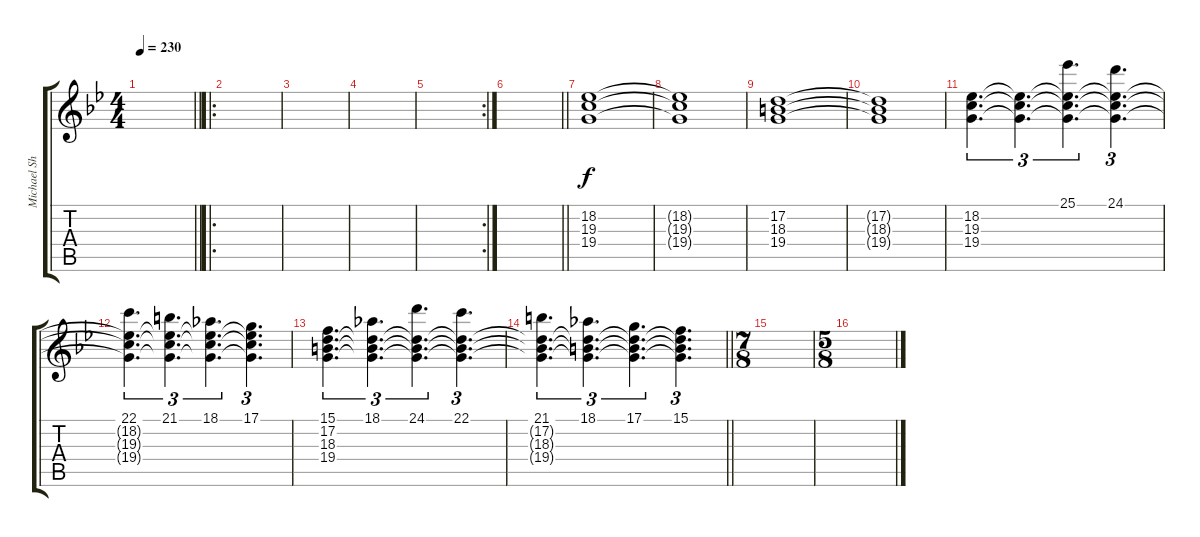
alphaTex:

\track ("Michael Sherer" "Michael Sh") {instrument lead2sawtooth}
\staff {score tabs}
\tuning (D4 A3 F3 C3 G2 C2) {hide}
\ts (4 4)
\tempo 230
\clef g2
\barLineRight lightlight
\ks bb
|
\ro
\section ("" "")
|
|
|
\rc 2
|
\barLineRight lightlight
|
\section ("" "")
(18.2 19.3 19.4).1 |
(18.2{t} 19.3{t} 19.4{t}).1 |
(17.2 18.3 19.4).1 |
(17.2{t} 18.3{t} 19.4{t}).1 |
(18.2 19.3 19.4).4{d tu (3 2)} (18.2{t} 19.3{t} 19.4{t}).4{d tu (3 2)} (25.1 18.2{t} 19.3{t} 19.4{t}).4{d tu (3 2)} (24.1 18.2{t} 19.3{t} 19.4{t}).4{d tu (3 2)} |
(22.1 18.2{t} 19.3{t} 19.4{t}).4{d tu (3 2)} (21.1 18.2{t} 19.3{t} 19.4{t}).4{d tu (3 2)} (18.1 18.2{t} 19.3{t} 19.4{t}).4{d tu (3 2)} (17.1 18.2{t} 19.3{t} 19.4{t}).4{d tu (3 2)} |
(15.1 17.2 18.3 19.4).4{d tu (3 2)} (18.1 17.2{t} 18.3{t} 19.4{t}).4{d tu (3 2)} (24.1 17.2{t} 18.3{t} 19.4{t}).4{d tu (3 2)} (22.1 17.2{t} 18.3{t} 19.4{t}).4{d tu (3 2)} |
\barLineRight lightlight
(21.1 17.2{t} 18.3{t} 19.4{t}).4{d tu (3 2)} (18.1 17.2{t} 18.3{t} 19.4{t}).4{d tu (3 2)} (17.1 17.2{t} 18.3{t} 19.4{t}).4{d tu (3 2)} (15.1 17.2{t} 18.3{t} 19.4{t}).4{d tu (3 2)} |
\ts (7 8)
\section ("" "")
|
\ts (5 8)
